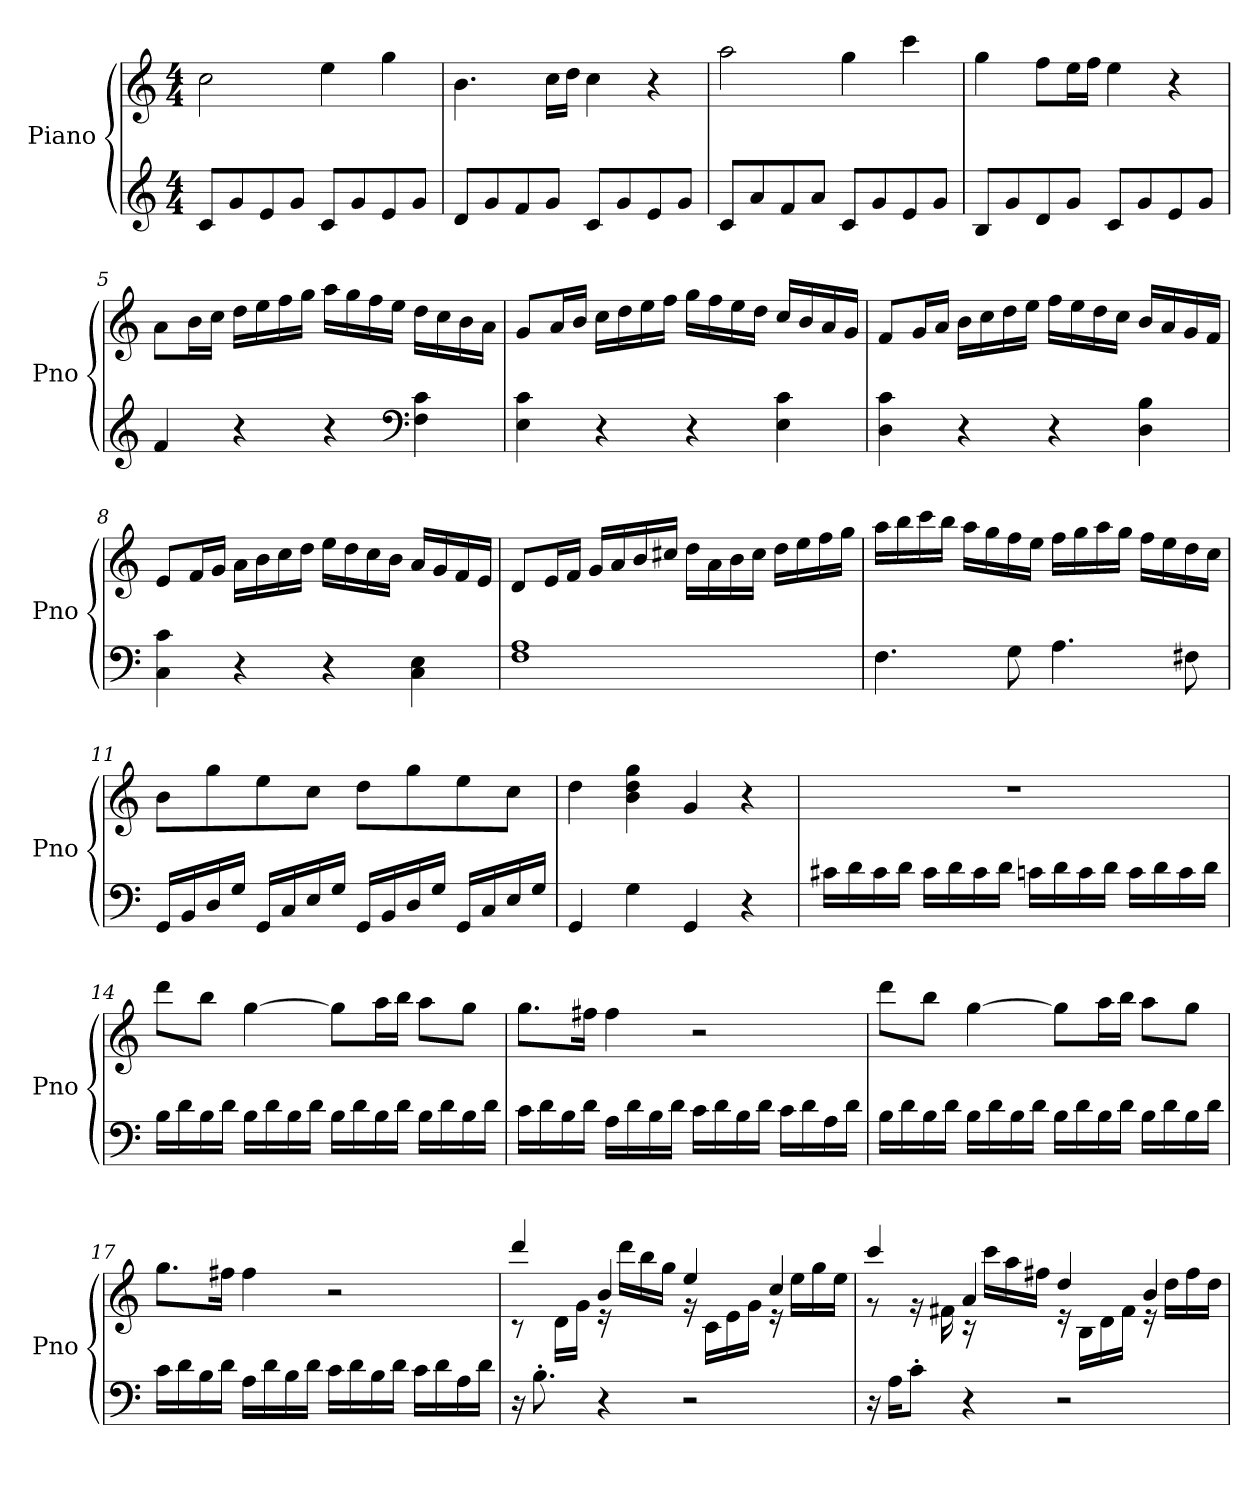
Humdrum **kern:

**kern	**kern
*part2	*part1
*staff2	*staff1
*I"Piano	*I"Piano
*I'Pno	*I'Pno
*clefG2	*clefG2
*k[]	*k[]
*M4/4	*M4/4
*MM100	*MM100
=1	=1
8c/L	2cc\
8g/	.
8e/	.
8g/J	.
8c/L	4ee\
8g/	.
8e/	4gg\
8g/J	.
=2	=2
8d/L	4.b\
8g/	.
8f/	.
8g/J	16cc\LL
.	16dd\JJ
8c/L	4cc\
8g/	.
8e/	4r
8g/J	.
=3	=3
8c/L	2aa\
8a/	.
8f/	.
8a/J	.
8c/L	4gg\
8g/	.
8e/	4ccc\
8g/J	.
=4	=4
8B/L	4gg\
8g/	.
8d/	8ff\L
8g/J	16ee\L
.	16ff\JJ
8c/L	4ee\
8g/	.
8e/	4r
8g/J	.
!!LO:LB:g=z
=5	=5
4f/	8a\L
.	16b\L
.	16cc\JJ
4r	16dd\LL
.	16ee\
.	16ff\
.	16gg\JJ
4r	16aa\LL
.	16gg\
.	16ff\
.	16ee\JJ
*clefF4	*
4F\ 4c\	16dd\LL
.	16cc\
.	16b\
.	16a\JJ
=6	=6
4E\ 4c\	8g/L
.	16a/L
.	16b/JJ
4r	16cc\LL
.	16dd\
.	16ee\
.	16ff\JJ
4r	16gg\LL
.	16ff\
.	16ee\
.	16dd\JJ
4E\ 4c\	16cc/LL
.	16b/
.	16a/
.	16g/JJ
=7	=7
4D\ 4c\	8f/L
.	16g/L
.	16a/JJ
4r	16b\LL
.	16cc\
.	16dd\
.	16ee\JJ
4r	16ff\LL
.	16ee\
.	16dd\
.	16cc\JJ
4D\ 4B\	16b/LL
.	16a/
.	16g/
.	16f/JJ
!!LO:LB:g=z
=8	=8
4C\ 4c\	8e/L
.	16f/L
.	16g/JJ
4r	16a\LL
.	16b\
.	16cc\
.	16dd\JJ
4r	16ee\LL
.	16dd\
.	16cc\
.	16b\JJ
4C\ 4E\	16a/LL
.	16g/
.	16f/
.	16e/JJ
=9	=9
1F 1A	8d/L
.	16e/L
.	16f/JJ
.	16g/LL
.	16a/
.	16b/
.	16cc#X/JJ
.	16dd\LL
.	16a\
.	16b\
.	16cc#\JJ
.	16dd\LL
.	16ee\
.	16ff\
.	16gg\JJ
=10	=10
4.F\	16aa\LL
.	16bb\
.	16ccc\
.	16bb\JJ
.	16aa\LL
.	16gg\
8G\	16ff\
.	16ee\JJ
4.A\	16ff\LL
.	16gg\
.	16aa\
.	16gg\JJ
.	16ff\LL
.	16ee\
8F#X\	16dd\
.	16cc\JJ
!!LO:LB:g=z
=11	=11
16GG/LL	8b\L
16BB/	.
16D/	8gg\
16G/JJ	.
16GG/LL	8ee\
16C/	.
16E/	8cc\J
16G/JJ	.
16GG/LL	8dd\L
16BB/	.
16D/	8gg\
16G/JJ	.
16GG/LL	8ee\
16C/	.
16E/	8cc\J
16G/JJ	.
=12	=12
4GG/	4dd\
4G\	4b\ 4dd\ 4gg\
4GG/	4g/
4r	4r
=13	=13
16c#X\LL	1r
16d\	.
16c#\	.
16d\JJ	.
16c#\LL	.
16d\	.
16c#\	.
16d\JJ	.
16cn\LL	.
16d\	.
16c\	.
16d\JJ	.
16c\LL	.
16d\	.
16c\	.
16d\JJ	.
!!LO:LB:g=z
=14	=14
16B\LL	8ddd\L
16d\	.
16B\	8bb\J
16d\JJ	.
16B\LL	[4gg\
16d\	.
16B\	.
16d\JJ	.
16B\LL	8gg\L]
16d\	.
16B\	16aa\L
16d\JJ	16bb\JJ
16B\LL	8aa\L
16d\	.
16B\	8gg\J
16d\JJ	.
=15	=15
16c\LL	8.gg\L
16d\	.
16B\	.
16d\JJ	16ff#X\Jk
16A\LL	4ff#\
16d\	.
16B\	.
16d\JJ	.
16c\LL	2r
16d\	.
16B\	.
16d\JJ	.
16c\LL	.
16d\	.
16A\	.
16d\JJ	.
!!LO:LB:g=z
=16	=16
16B\LL	8ddd\L
16d\	.
16B\	8bb\J
16d\JJ	.
16B\LL	[4gg\
16d\	.
16B\	.
16d\JJ	.
16B\LL	8gg\L]
16d\	.
16B\	16aa\L
16d\JJ	16bb\JJ
16B\LL	8aa\L
16d\	.
16B\	8gg\J
16d\JJ	.
=17	=17
16c\LL	8.gg\L
16d\	.
16B\	.
16d\JJ	16ff#X\Jk
16A\LL	4ff#\
16d\	.
16B\	.
16d\JJ	.
16c\LL	2r
16d\	.
16B\	.
16d\JJ	.
16c\LL	.
16d\	.
16A\	.
16d\JJ	.
!!LO:PB:g=z
=18	=18
*	*^
16r	4ddd/	8r
8.B'\	.	.
.	.	16d\LL
.	.	16g\JJ
4r	4b/	16r
.	.	16ddd\LL
.	.	16bb\
.	.	16gg\JJ
2r	4ee/	16r
.	.	16c\LL
.	.	16e\
.	.	16g\JJ
.	4cc/	16r
.	.	16ee\LL
.	.	16gg\
.	.	16ee\JJ
=19	=19	=19
16r	4ccc/	8r
16A\KL	.	.
8c'\J	.	16r
.	.	16f#X\
4r	4a/	16r
.	.	16ccc\LL
.	.	16aa\
.	.	16ff#X\JJ
2r	4dd/	16r
.	.	16B\LL
.	.	16d\
.	.	16f#\JJ
.	4b/	16r
.	.	16dd\LL
.	.	16ff#\
.	.	16dd\JJ
*	*v	*v
=	=
*-	*-
